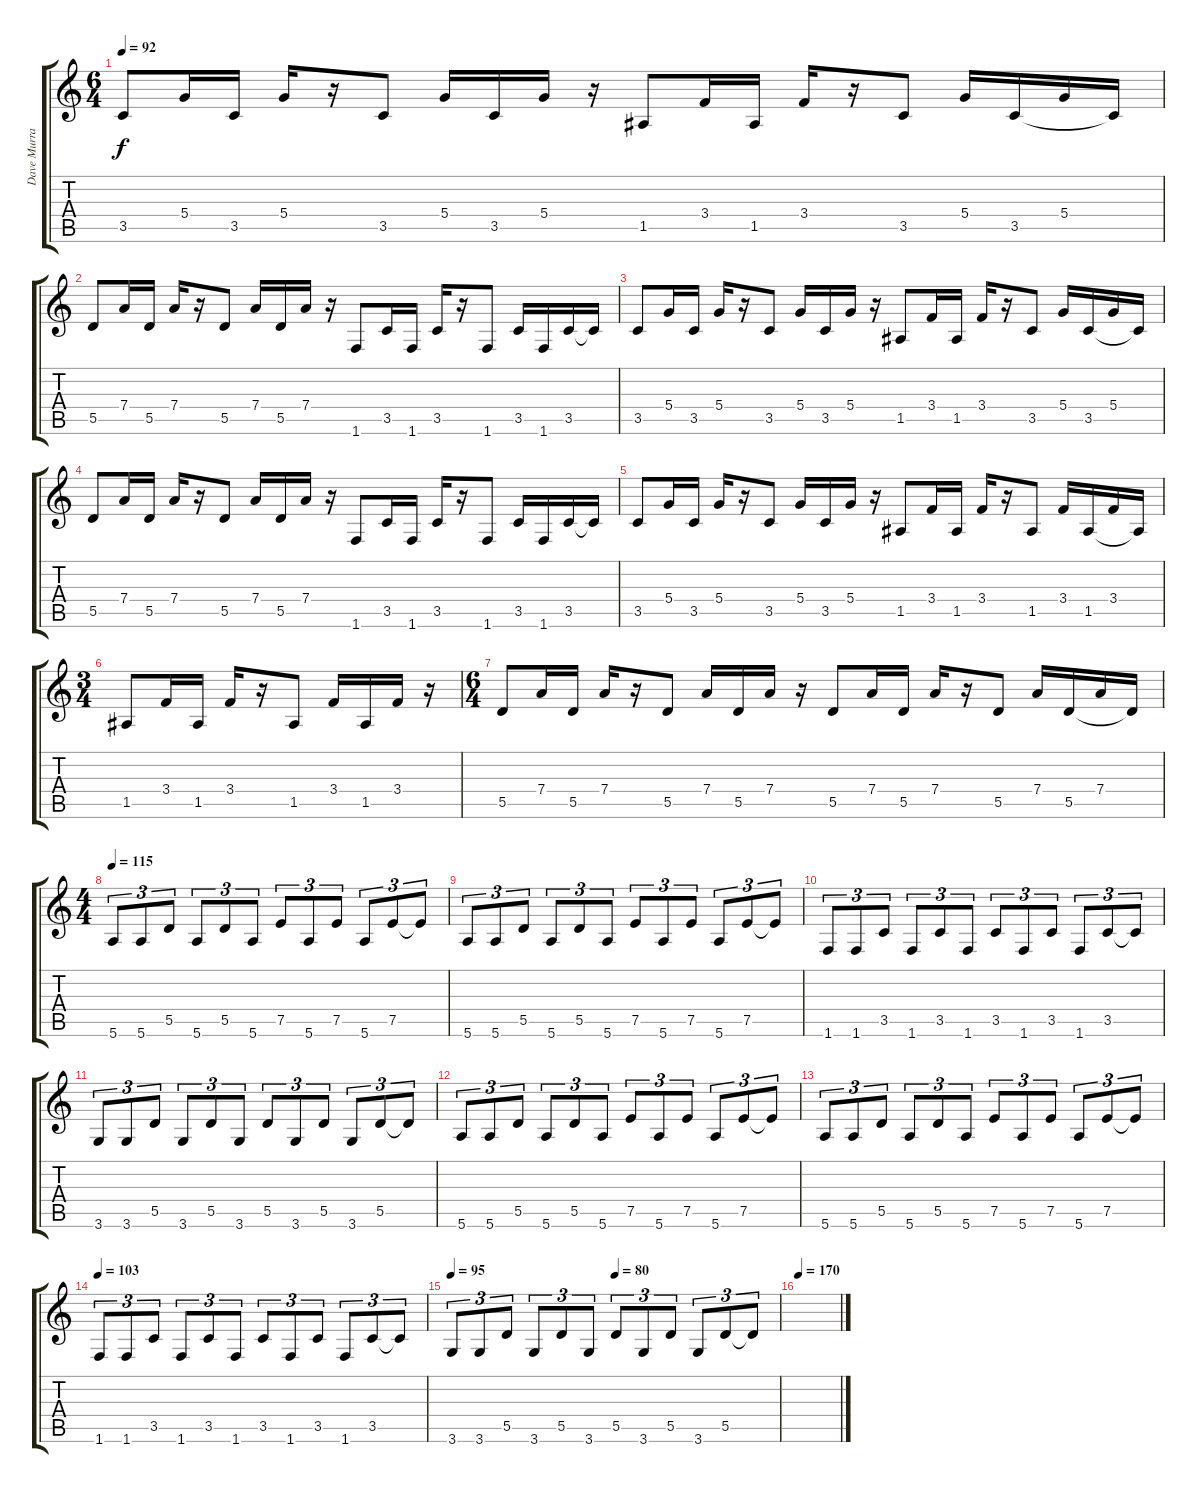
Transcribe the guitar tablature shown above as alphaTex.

\track ("Dave Murray" "Dave Murra") {instrument acousticguitarsteel}
\staff {score tabs}
\tuning (E4 B3 G3 D3 A2 E2) {hide}
\ts (6 4)
\tempo 92
\clef g2
\ks c
3.5.8{dy f} 5.4.16 3.5.16 5.4.16 r.16 3.5.8 5.4.16 3.5.16 5.4.16 r.16 1.5.8 3.4.16 1.5.16 3.4.16 r.16 3.5.8 5.4.16 3.5.16 5.4.16 3.5{t}.16 |
5.5.8 7.4.16 5.5.16 7.4.16 r.16 5.5.8 7.4.16 5.5.16 7.4.16 r.16 1.6.8 3.5.16 1.6.16 3.5.16 r.16 1.6.8 3.5.16 1.6.16 3.5.16 3.5{t}.16 |
3.5.8 5.4.16 3.5.16 5.4.16 r.16 3.5.8 5.4.16 3.5.16 5.4.16 r.16 1.5.8 3.4.16 1.5.16 3.4.16 r.16 3.5.8 5.4.16 3.5.16 5.4.16 3.5{t}.16 |
5.5.8 7.4.16 5.5.16 7.4.16 r.16 5.5.8 7.4.16 5.5.16 7.4.16 r.16 1.6.8 3.5.16 1.6.16 3.5.16 r.16 1.6.8 3.5.16 1.6.16 3.5.16 3.5{t}.16 |
3.5.8 5.4.16 3.5.16 5.4.16 r.16 3.5.8 5.4.16 3.5.16 5.4.16 r.16 1.5.8 3.4.16 1.5.16 3.4.16 r.16 1.5.8 3.4.16 1.5.16 3.4.16 1.5{t}.16 |
\ts (3 4)
1.5.8 3.4.16 1.5.16 3.4.16 r.16 1.5.8 3.4.16 1.5.16 3.4.16 r.16 |
\ts (6 4)
5.5.8 7.4.16 5.5.16 7.4.16 r.16 5.5.8 7.4.16 5.5.16 7.4.16 r.16 5.5.8 7.4.16 5.5.16 7.4.16 r.16 5.5.8 7.4.16 5.5.16 7.4.16 5.5{t}.16 |
\ts (4 4)
\tempo 115
5.6.8{tu (3 2)} 5.6.8{tu (3 2)} 5.5.8{tu (3 2)} 5.6.8{tu (3 2)} 5.5.8{tu (3 2)} 5.6.8{tu (3 2)} 7.5.8{tu (3 2)} 5.6.8{tu (3 2)} 7.5.8{tu (3 2)} 5.6.8{tu (3 2)} 7.5.8{tu (3 2)} 7.5{t}.8{tu (3 2)} |
5.6.8{tu (3 2)} 5.6.8{tu (3 2)} 5.5.8{tu (3 2)} 5.6.8{tu (3 2)} 5.5.8{tu (3 2)} 5.6.8{tu (3 2)} 7.5.8{tu (3 2)} 5.6.8{tu (3 2)} 7.5.8{tu (3 2)} 5.6.8{tu (3 2)} 7.5.8{tu (3 2)} 7.5{t}.8{tu (3 2)} |
1.6.8{tu (3 2)} 1.6.8{tu (3 2)} 3.5.8{tu (3 2)} 1.6.8{tu (3 2)} 3.5.8{tu (3 2)} 1.6.8{tu (3 2)} 3.5.8{tu (3 2)} 1.6.8{tu (3 2)} 3.5.8{tu (3 2)} 1.6.8{tu (3 2)} 3.5.8{tu (3 2)} 3.5{t}.8{tu (3 2)} |
3.6.8{tu (3 2)} 3.6.8{tu (3 2)} 5.5.8{tu (3 2)} 3.6.8{tu (3 2)} 5.5.8{tu (3 2)} 3.6.8{tu (3 2)} 5.5.8{tu (3 2)} 3.6.8{tu (3 2)} 5.5.8{tu (3 2)} 3.6.8{tu (3 2)} 5.5.8{tu (3 2)} 5.5{t}.8{tu (3 2)} |
5.6.8{tu (3 2)} 5.6.8{tu (3 2)} 5.5.8{tu (3 2)} 5.6.8{tu (3 2)} 5.5.8{tu (3 2)} 5.6.8{tu (3 2)} 7.5.8{tu (3 2)} 5.6.8{tu (3 2)} 7.5.8{tu (3 2)} 5.6.8{tu (3 2)} 7.5.8{tu (3 2)} 7.5{t}.8{tu (3 2)} |
5.6.8{tu (3 2)} 5.6.8{tu (3 2)} 5.5.8{tu (3 2)} 5.6.8{tu (3 2)} 5.5.8{tu (3 2)} 5.6.8{tu (3 2)} 7.5.8{tu (3 2)} 5.6.8{tu (3 2)} 7.5.8{tu (3 2)} 5.6.8{tu (3 2)} 7.5.8{tu (3 2)} 7.5{t}.8{tu (3 2)} |
\tempo 103
1.6.8{tu (3 2)} 1.6.8{tu (3 2)} 3.5.8{tu (3 2)} 1.6.8{tu (3 2)} 3.5.8{tu (3 2)} 1.6.8{tu (3 2)} 3.5.8{tu (3 2)} 1.6.8{tu (3 2)} 3.5.8{tu (3 2)} 1.6.8{tu (3 2)} 3.5.8{tu (3 2)} 3.5{t}.8{tu (3 2)} |
\tempo 95
\tempo (80 0.5)
3.6.8{tu (3 2)} 3.6.8{tu (3 2)} 5.5.8{tu (3 2)} 3.6.8{tu (3 2)} 5.5.8{tu (3 2)} 3.6.8{tu (3 2)} 5.5.8{tu (3 2)} 3.6.8{tu (3 2)} 5.5.8{tu (3 2)} 3.6.8{tu (3 2)} 5.5.8{tu (3 2)} 5.5{t}.8{tu (3 2)} |
\tempo 170
